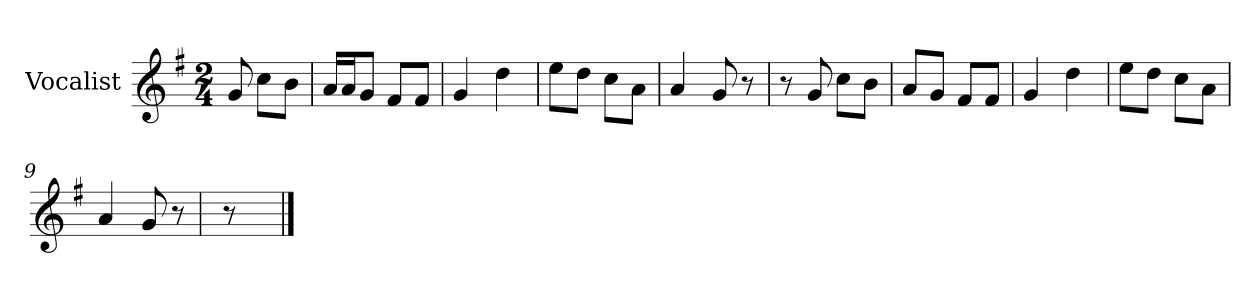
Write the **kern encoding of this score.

**kern
*part1
*staff1
*I"Vocalist
*k[f#]
*G:
*M2/4
=
8g
8ccL
8bJ
=1
16aLL
16aJ
8gJ
8f#L
8f#J
=2
4g
4dd
=3
8eeL
8ddJ
8ccL
8aJ
=4
4a
8g
8r
=5
8r
8g
8ccL
8bJ
=6
8aL
8gJ
8f#L
8f#J
=7
4g
4dd
=8
8eeL
8ddJ
8ccL
8aJ
=9
4a
8g
8r
=10
8r
==
*-
